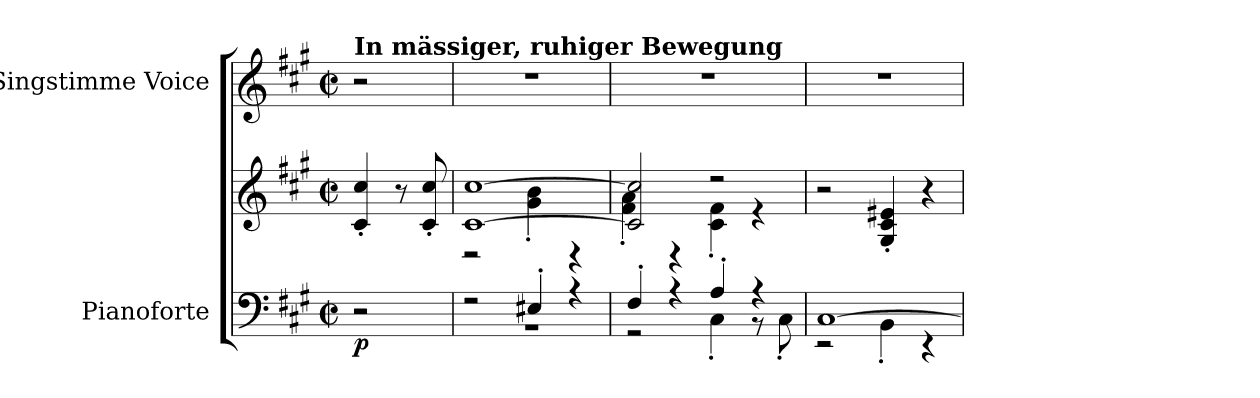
**kern	**kern	**dynam	**kern
*part2	*part2	*part2	*part1
*staff3	*staff2	*staff2/3	*staff1
*I"Pianoforte	*	*	*I"Singstimme Voice
*I'Pno	*	*	*
*clefF4	*clefG2	*	*clefG2
*k[f#c#g#]	*k[f#c#g#]	*	*k[f#c#g#]
*M2/2	*M2/2	*	*M2/2
*met(c|)	*met(c|)	*	*met(c|)
=	=	=	=
!	!	!	!LO:TX:a:B:t=In mässiger, ruhiger Bewegung
!	!	!LO:DY:b=2	!
2r	4c#/' 4cc#/'	p	2r
.	8r	.	.
.	8c#/' 8cc#/'	.	.
=1	=1	=1	=1
*^	*^	*	*
2r	1r	[<1c# [1cc#	2r	.	1r
4E#X'>/	.	.	4g#\' 4b\'	.	.
4r	.	.	4r	.	.
=2	=2	=2	=2	=2	=2
4F#'/	2r	2c#/] 2cc#/]	4f#\' 4a\'	.	1r
4r	.	.	4r	.	.
4A'/	4C#'\	2r	4c#\' 4f#\'	.	.
4r	8r	.	4r	.	.
.	8C#'\	.	.	.	.
*	*	*v	*v	*	*
=3	=3	=3	=3	=3
[1C#	2r	2r	.	1r
.	4BB'\	4G#/'> 4c#/'> 4e#X/'>	.	.
.	4r	4r	.	.
*v	*v	*	*	*
=	=	=	=
*-	*-	*-	*-
